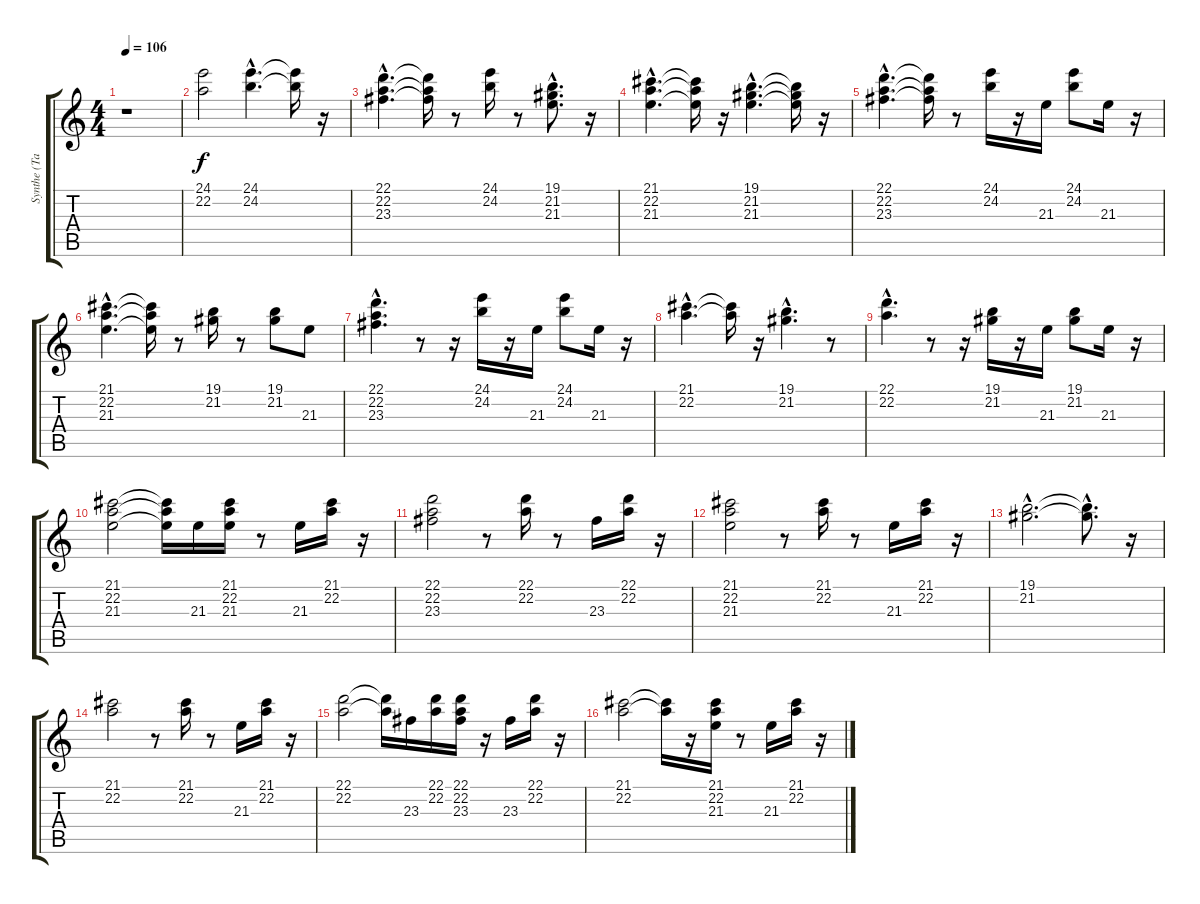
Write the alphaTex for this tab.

\track ("Synthe (Taylor)" "Synthe (Ta") {instrument rockorgan}
\staff {score tabs}
\tuning (E4 B3 G3 D3 A2 E2) {hide}
\ts (4 4)
\tempo 106
\clef g2
\ks c
r.1{dy f} |
(24.1 22.2).2 (24.1{hac} 24.2{hac}).4{d} (24.1{t} 24.2{t}).16 r.16 |
(22.1{hac} 22.2{hac} 23.3{hac}).4{d} (22.1{t} 22.2{t} 23.3{t}).16 r.8 (24.1 24.2).16 r.8 (19.1{hac} 21.2{hac} 21.3{hac}).8{d} r.16 |
(21.1{hac} 22.2{hac} 21.3{hac}).4{d} (21.1{t} 22.2{t} 21.3{t}).16 r.16 (19.1{hac} 21.2{hac} 21.3{hac}).4{d} (19.1{t} 21.2{t} 21.3{t}).16 r.16 |
(22.1{hac} 22.2{hac} 23.3{hac}).4{d} (22.1{t} 22.2{t} 23.3{t}).16 r.8 (24.1 24.2).16 r.16 21.3.16 (24.1 24.2).8 21.3.16 r.16 |
(21.1{hac} 22.2{hac} 21.3{hac}).4{d} (21.1{t} 22.2{t} 21.3{t}).16 r.8 (19.1 21.2).16 r.8 (19.1 21.2).8 21.3.8 |
(22.1{hac} 22.2{hac} 23.3{hac}).4{d} r.8 r.16 (24.1 24.2).16 r.16 21.3.16 (24.1 24.2).8 21.3.16 r.16 |
(21.1{hac} 22.2{hac}).4{d} (21.1{t} 22.2{t}).16 r.16 (19.1{hac} 21.2{hac}).4{d} r.8 |
(22.1{hac} 22.2{hac}).4{d} r.8 r.16 (19.1 21.2).16 r.16 21.3.16 (19.1 21.2).8 21.3.16 r.16 |
(21.1 22.2 21.3).2 (21.1{t} 22.2{t} 21.3{t}).16 21.3.16 (21.1 22.2 21.3).16 r.8 21.3.16 (21.1 22.2).16 r.16 |
(22.1 22.2 23.3).2 r.8 (22.1 22.2).16 r.8 23.3.16 (22.1 22.2).16 r.16 |
(21.1 22.2 21.3).2 r.8 (21.1 22.2).16 r.8 21.3.16 (21.1 22.2).16 r.16 |
(19.1{hac} 21.2{hac}).2{d} (19.1{hac t} 21.2{hac t}).8{d} r.16 |
(21.1 22.2).2 r.8 (21.1 22.2).16 r.8 21.3.16 (21.1 22.2).16 r.16 |
(22.1 22.2).2 (22.1{t} 22.2{t}).16 23.3.16 (22.1 22.2).16 (22.1 22.2 23.3).16 r.16 23.3.16 (22.1 22.2).16 r.16 |
(21.1 22.2).2 (21.1{t} 22.2{t}).16 r.16 (21.1 22.2 21.3).16 r.8 21.3.16 (21.1 22.2).16 r.16
